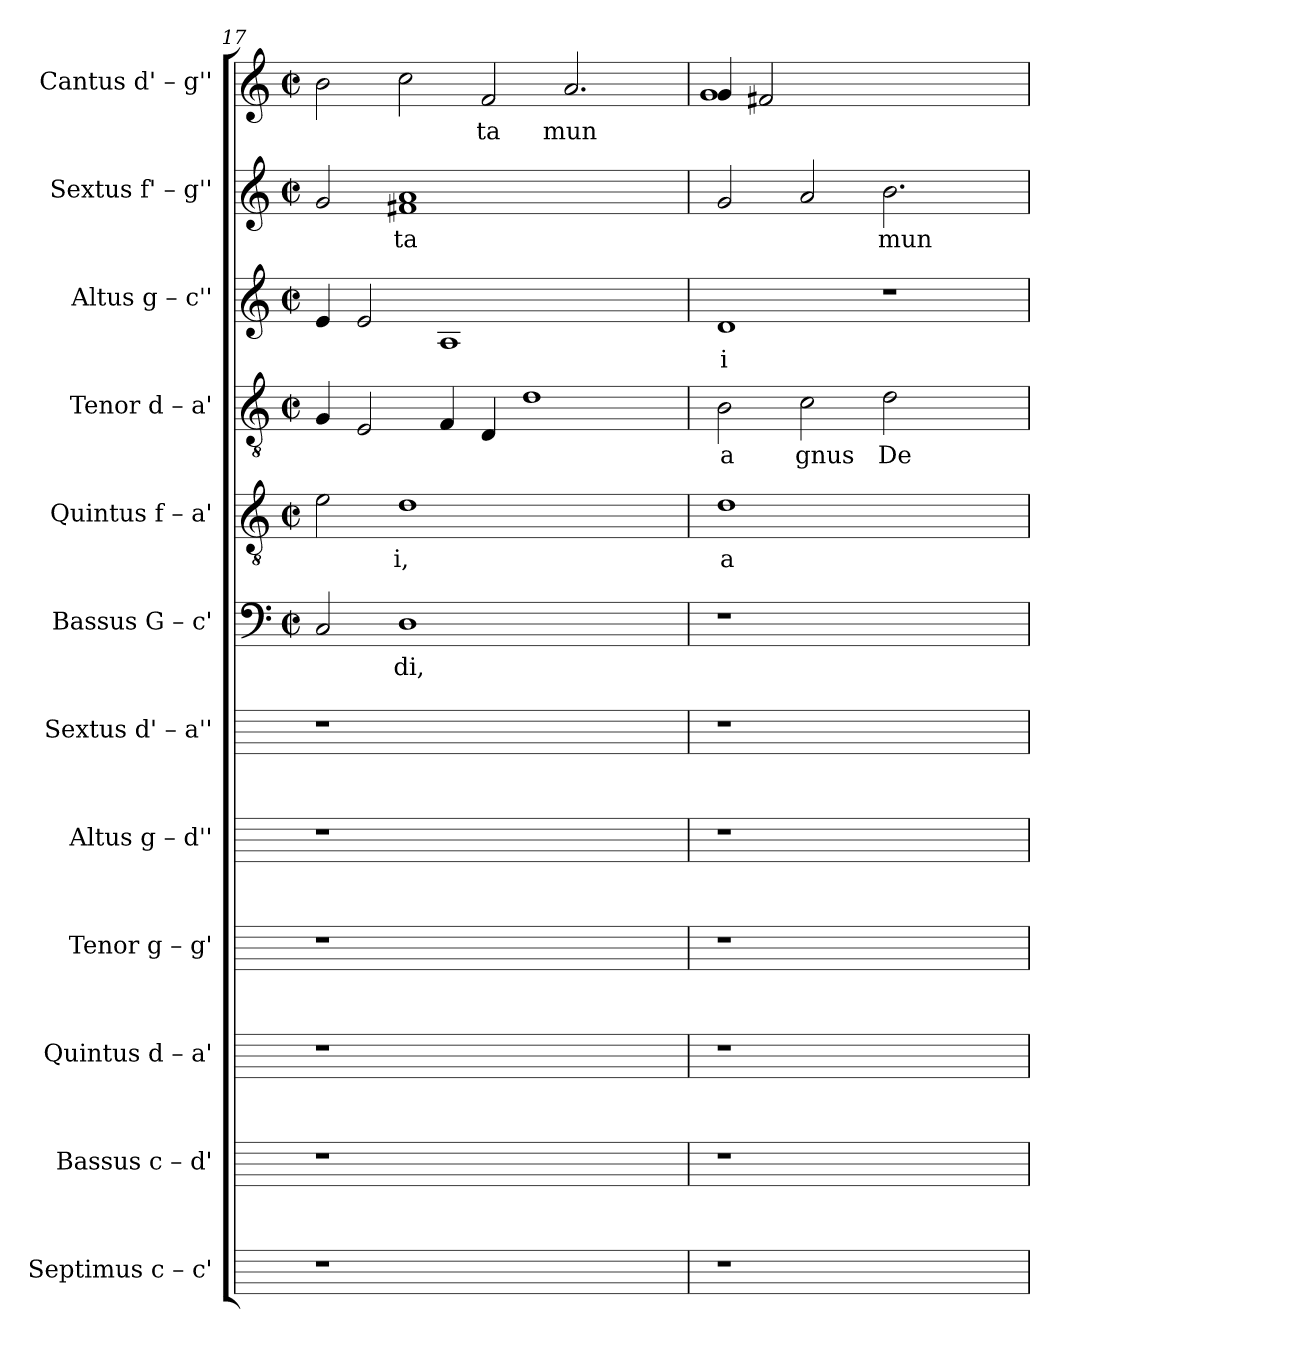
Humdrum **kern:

**kern	**kern	**kern	**kern	**kern	**kern	**kern	**text	**kern	**text	**kern	**text	**kern	**text	**kern	**text	**kern	**text
*part12	*part11	*part10	*part9	*part8	*part7	*part6	*part6	*part5	*part5	*part4	*part4	*part3	*part3	*part2	*part2	*part1	*part1
*staff12	*staff11	*staff10	*staff9	*staff8	*staff7	*staff6	*staff6	*staff5	*staff5	*staff4	*staff4	*staff3	*staff3	*staff2	*staff2	*staff1	*staff1
*I"Septimus  c – c'	*I"Bassus  c – d'	*I"Quintus  d – a'	*I"Tenor  g – g'	*I"Altus  g – d''	*I"Sextus  d' – a''	*I"Bassus  G – c'	*	*I"Quintus  f – a'	*	*I"Tenor  d – a'	*	*I"Altus  g – c''	*	*I"Sextus  f' – g''	*	*I"Cantus  d' – g''	*
!!LO:LB:g=z
*	*	*	*	*	*	*clefF4	*	*clefGv2	*	*clefGv2	*	*clefG2	*	*clefG2	*	*clefG2	*
*	*	*	*	*	*	*M2/2	*	*M2/2	*	*M2/2	*	*M2/2	*	*M2/2	*	*M2/2	*
*	*	*	*	*	*	*met(c|)	*	*met(c|)	*	*met(c|)	*	*met(c|)	*	*met(c|)	*	*met(c|)	*
=17	=17	=17	=17	=17	=17	=17	=17	=17	=17	=17	=17	=17	=17	=17	=17	=17	=17
1r	1r	1r	1r	1r	1r	2C/	.	2e\	.	4G/	.	4e/	.	2g/	.	2b\	.
.	.	.	.	.	.	.	.	.	.	2E/	.	2e/	.	.	.	.	.
!	!	!	!	!	!	!	!LO:LY:b:cj	!	!LO:LY:b:cj	!	!	!	!	!	!LO:LY:b:cj	!	!
.	.	.	.	.	.	1D	-di,	1d	i,	.	.	.	.	1a 1f#X	ta	2cc\	.
.	.	.	.	.	.	.	.	.	.	4F/	.	1A	.	.	.	.	.
!	!	!	!	!	!	!	!	!	!	!	!	!	!	!	!	!	!LO:LY:b:cj
1ryy	1ryy	1ryy	1ryy	1ryy	1ryy	.	.	.	.	4D/	.	.	.	.	.	2f/	ta
.	.	.	.	.	.	.	.	.	.	1d	.	.	.	.	.	.	.
!	!	!	!	!	!	!	!	!	!	!	!	!	!	!	!	!	!LO:LY:b
.	.	.	.	.	.	2.ryy	.	2.ryy	.	.	.	.	.	2.ryy	.	2.a/	mun
.	.	.	.	.	.	.	.	.	.	.	.	2ryy	.	.	.	.	.
4ryy	4ryy	4ryy	4ryy	4ryy	4ryy	.	.	.	.	.	.	.	.	.	.	.	.
=18	=18	=18	=18	=18	=18	=18	=18	=18	=18	=18	=18	=18	=18	=18	=18	=18	=18
!	!	!	!	!	!	!	!	!	!LO:LY:b:cj	!	!LO:LY:b:cj	!	!LO:LY:b:cj	!	!	!	!
*	*	*	*	*	*	*	*	*	*	*	*	*	*	*	*	*^	*
1r	1r	1r	1r	1r	1r	1r	.	1d	a	2B\	a	1d	-i	2g/	.	4g/	1g	.
.	.	.	.	.	.	.	.	.	.	.	.	.	.	.	.	2f#X/	.	.
!	!	!	!	!	!	!	!	!	!	!	!LO:LY:b:cj	!	!	!	!	!	!	!
.	.	.	.	.	.	.	.	.	.	2c\	gnus	.	.	2a/	.	.	.	.
.	.	.	.	.	.	.	.	.	.	.	.	.	.	.	.	1ryy	.	.
!	!	!	!	!	!	!	!	!	!	!	!LO:LY:b:cj	!	!	!	!LO:LY:b	!	!	!
1ryy	1ryy	1ryy	1ryy	1ryy	1ryy	1ryy	.	1ryy	.	2d\	De	1r	.	2.b\	mun	.	1ryy	.
.	.	.	.	.	.	.	.	.	.	2ryy	.	.	.	.	.	.	.	.
.	.	.	.	.	.	.	.	.	.	.	.	.	.	4ryy	.	4ryy	.	.
*	*	*	*	*	*	*	*	*	*	*	*	*	*	*	*	*v	*v	*
=	=	=	=	=	=	=	=	=	=	=	=	=	=	=	=	=	=
*-	*-	*-	*-	*-	*-	*-	*-	*-	*-	*-	*-	*-	*-	*-	*-	*-	*-
